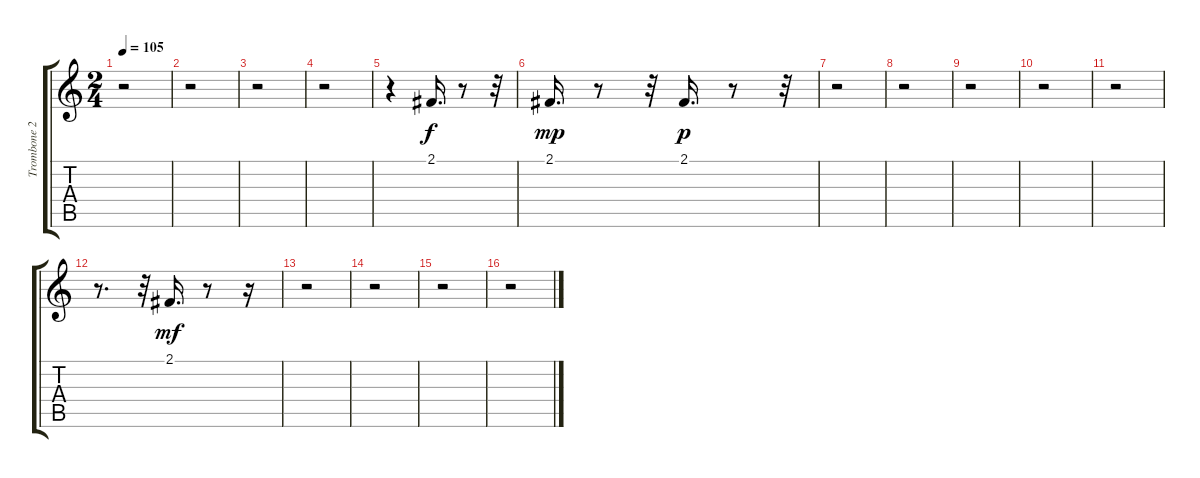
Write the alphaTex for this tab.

\track ("Trombone 2(Echo)" "Trombone 2") {instrument trombone}
\staff {score tabs}
\tuning (E4 B3 G3 D3 A2 E2) {hide}
\ts (2 4)
\tempo 105
\clef g2
\ks c
r.2{dy f} |
r.2 |
r.2 |
r.2 |
r.4 2.1.16{d balance 16} r.8 r.32 |
2.1.16{d dy mp balance 8} r.8 r.32 2.1.16{d dy p balance 0} r.8 r.32 |
r.2 |
r.2 |
r.2 |
r.2 |
r.2 |
r.8{d} r.32 2.1.16{d dy mf} r.8 r.16 |
r.2 |
r.2 |
r.2 |
r.2
